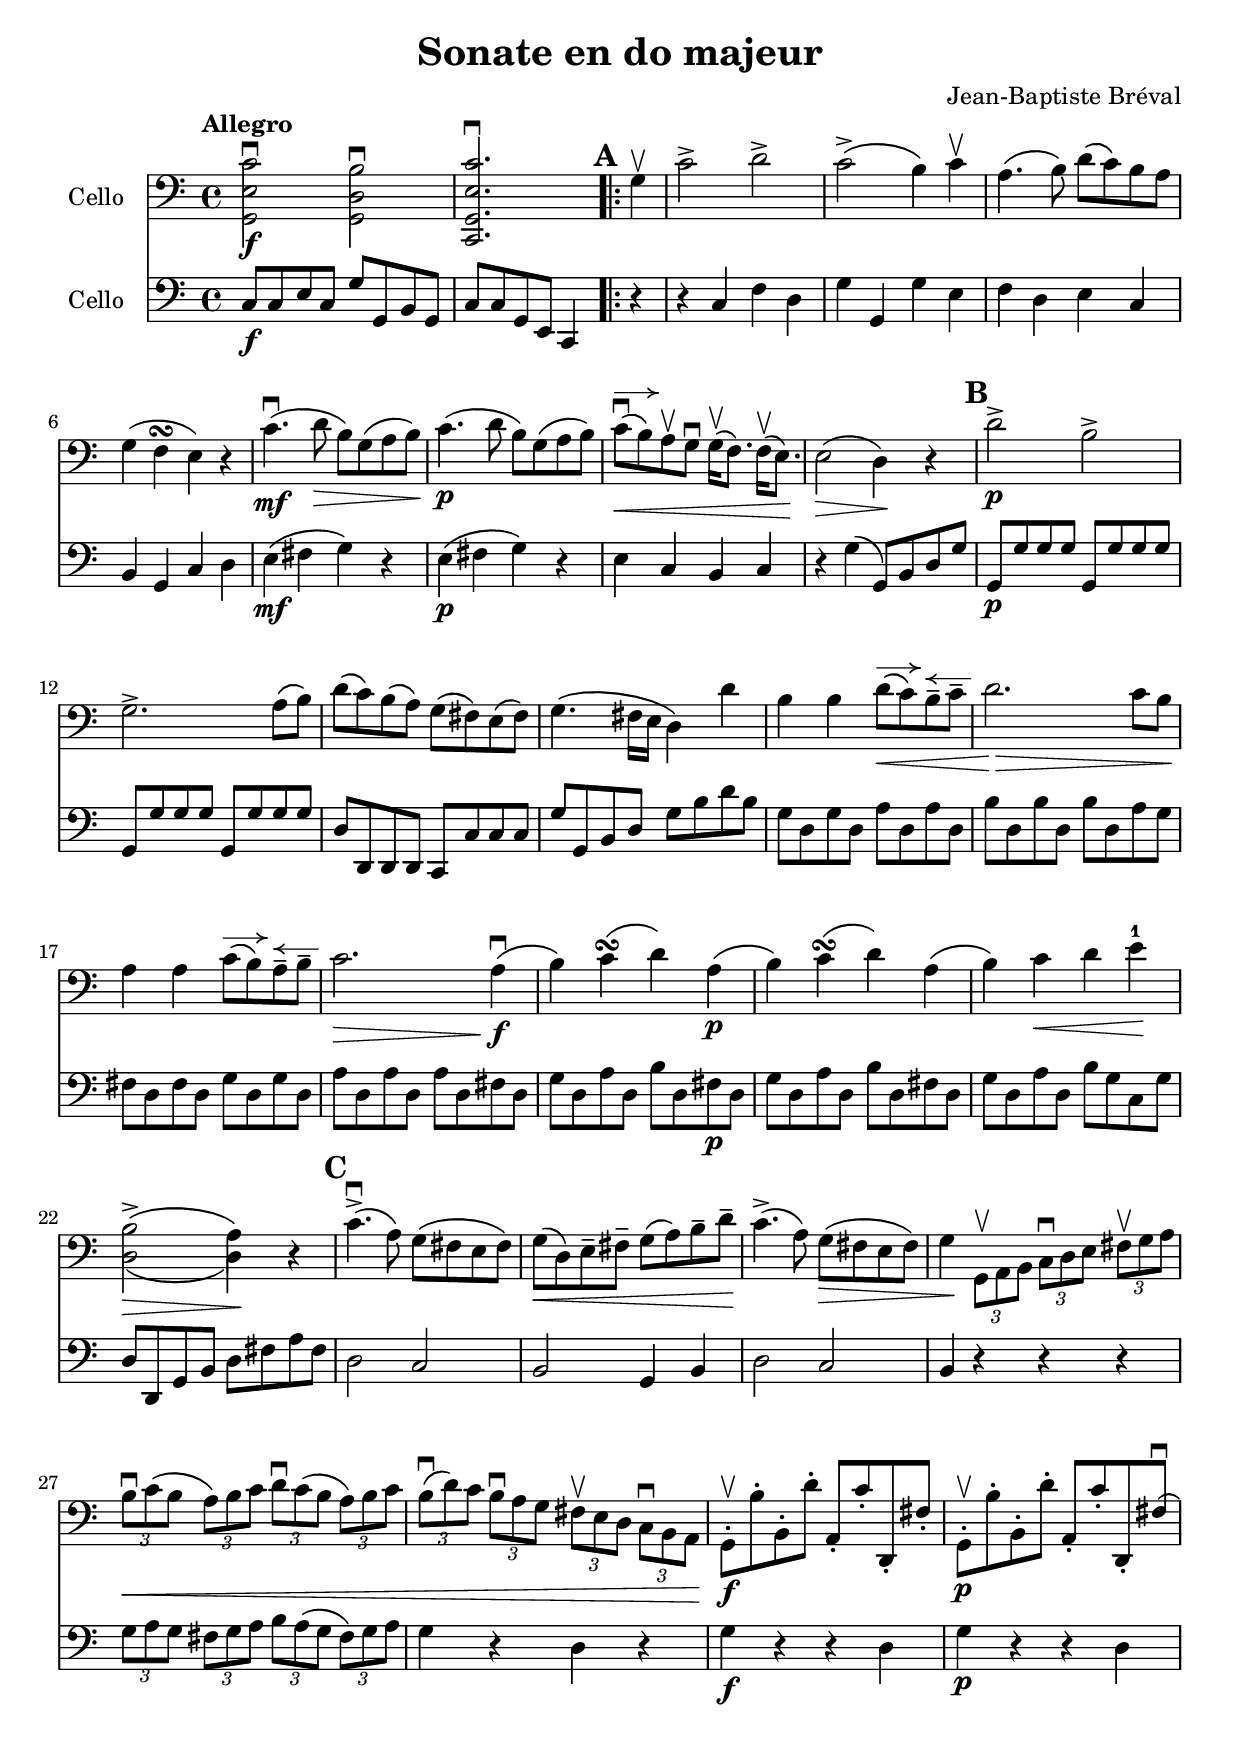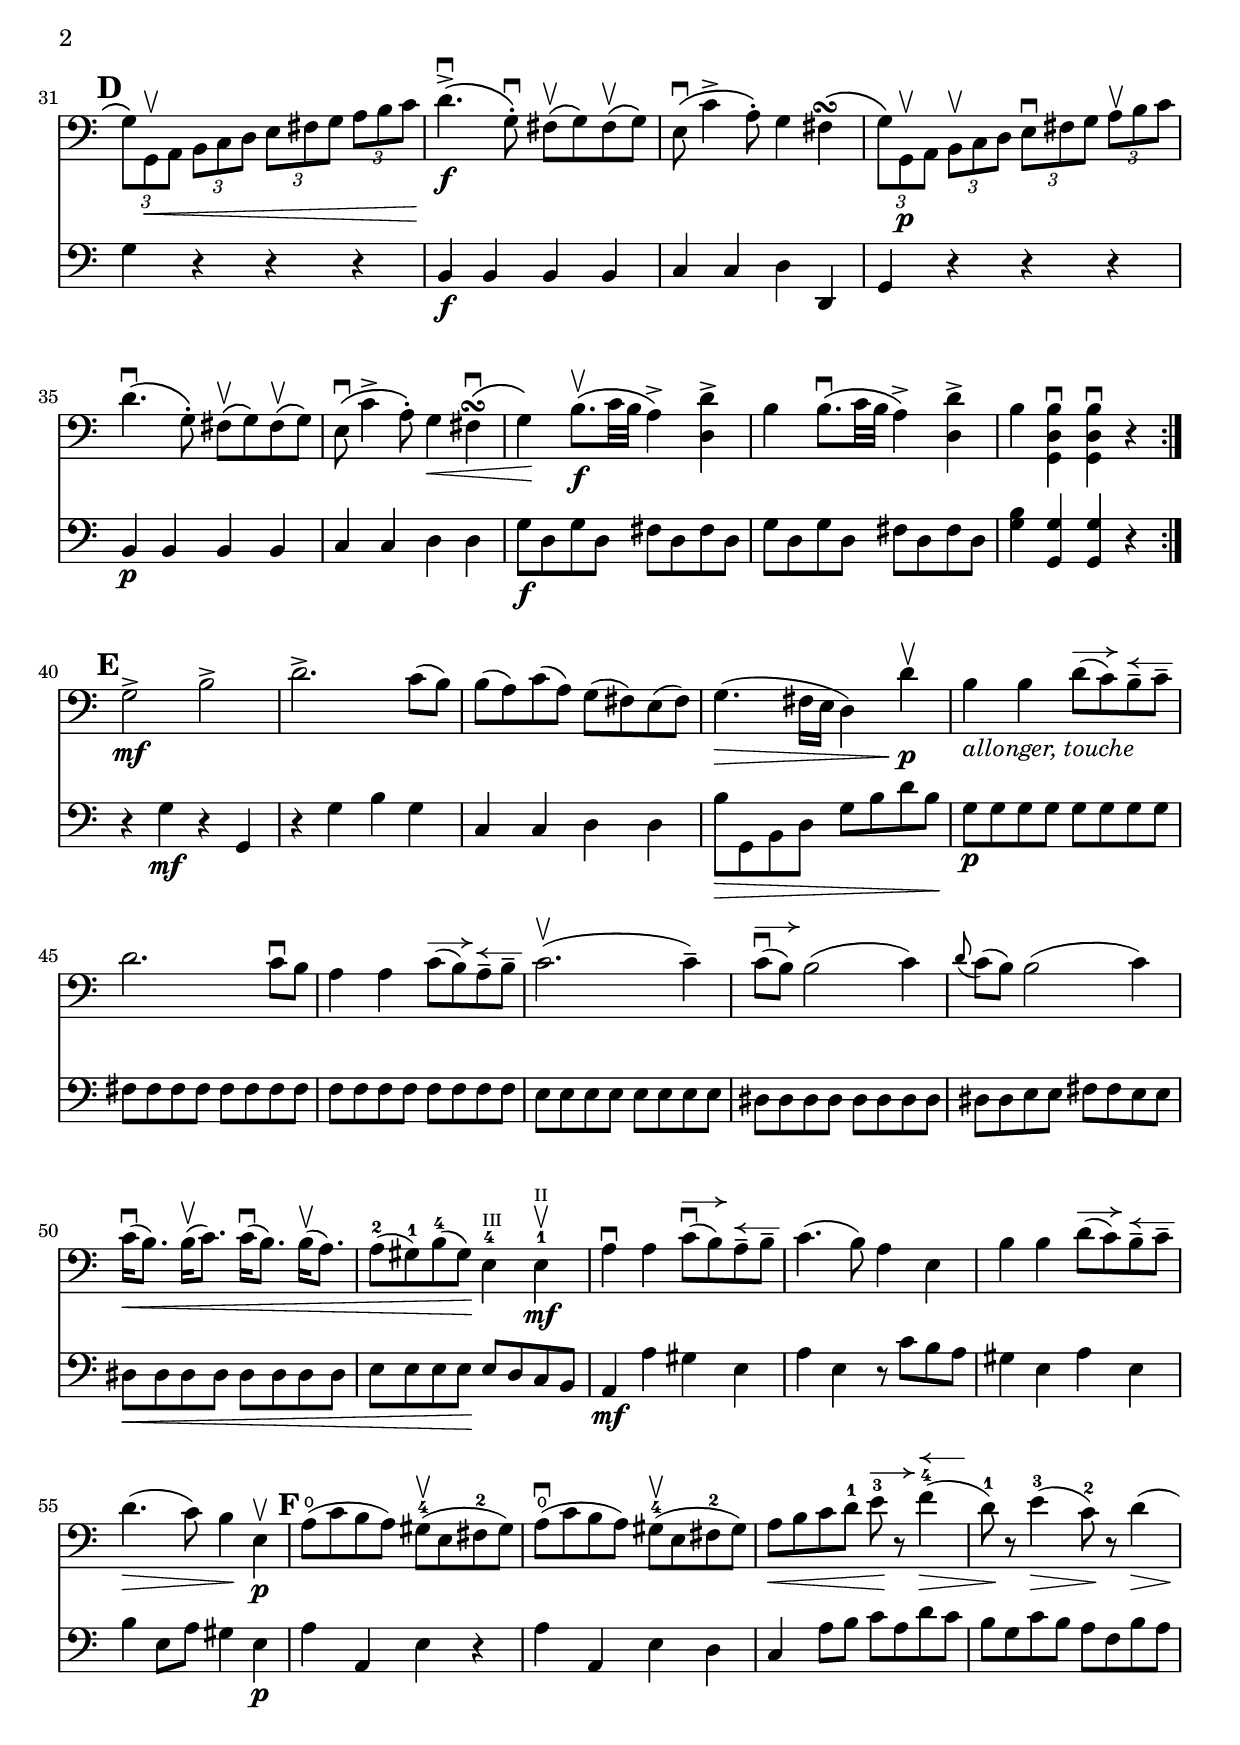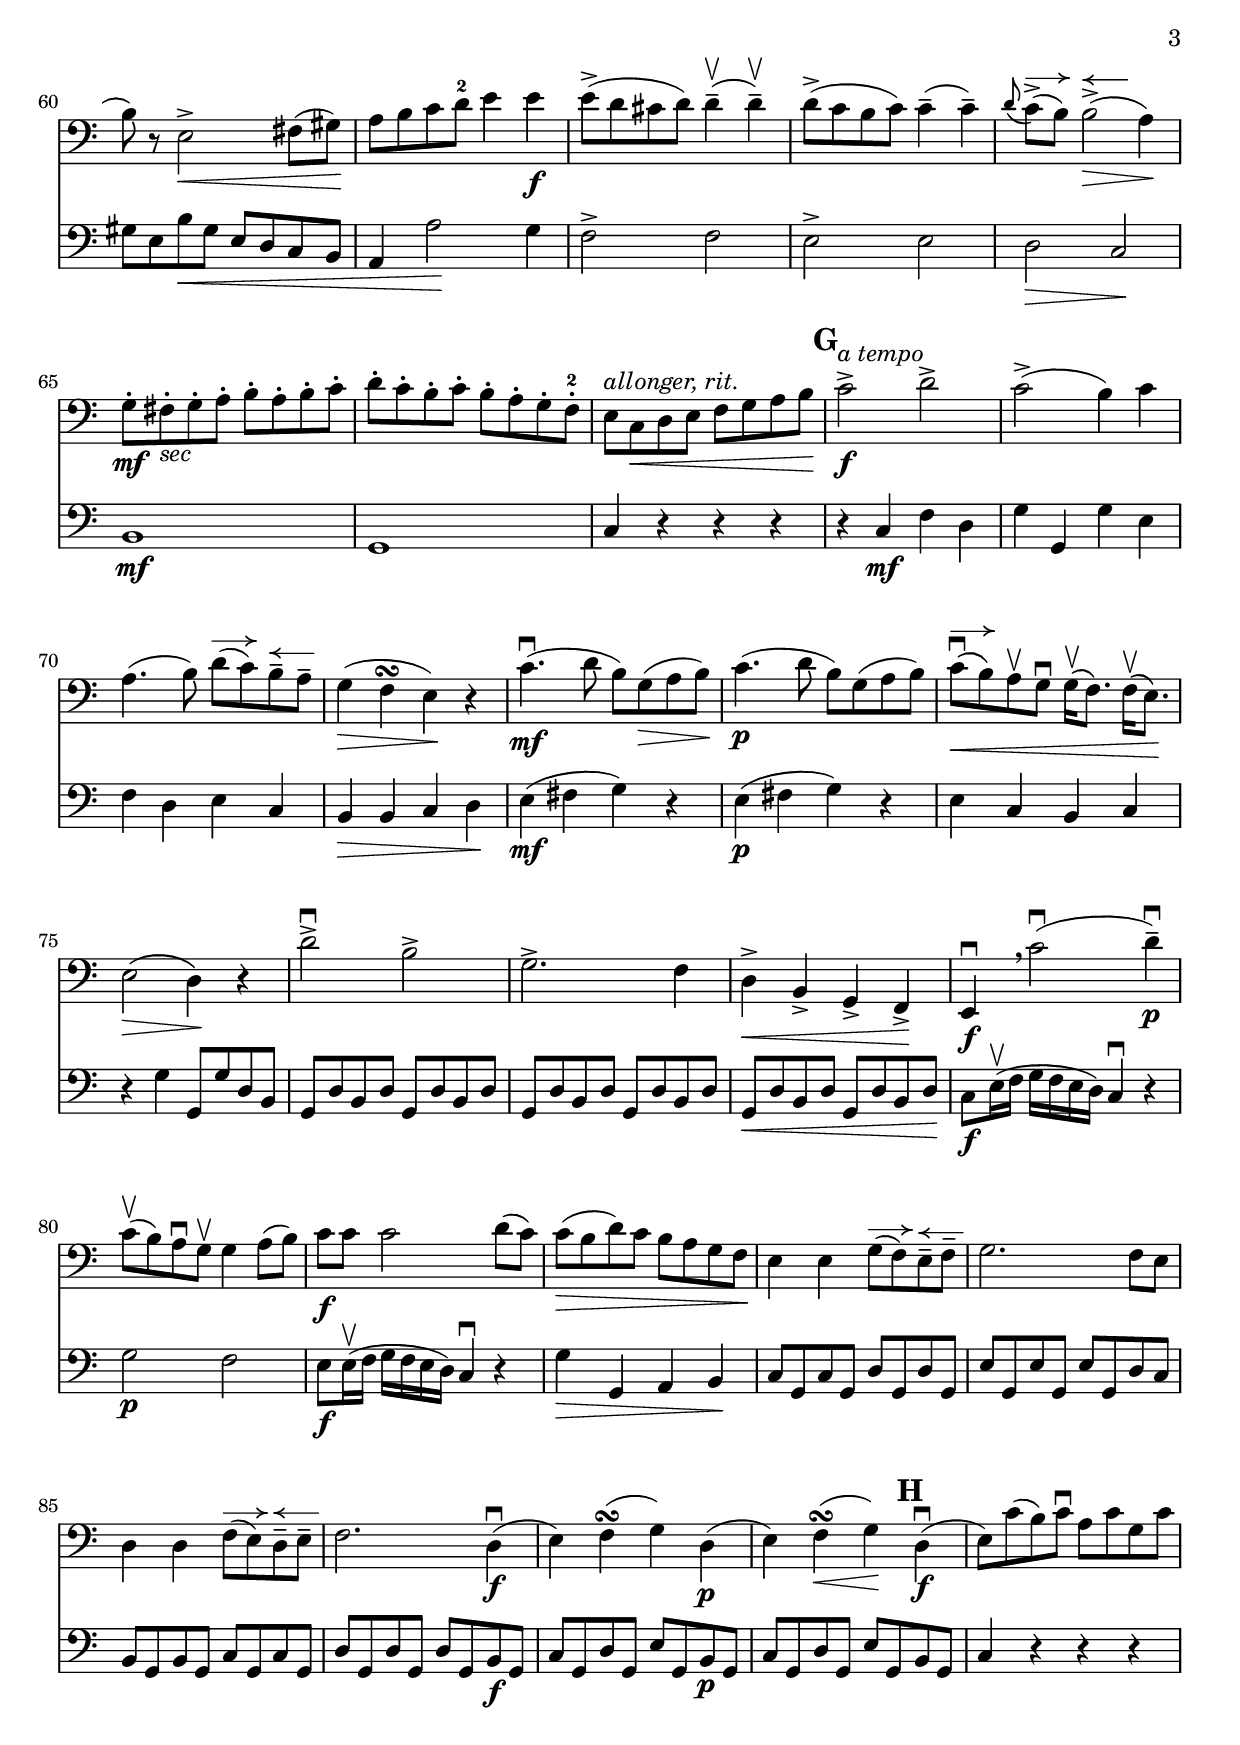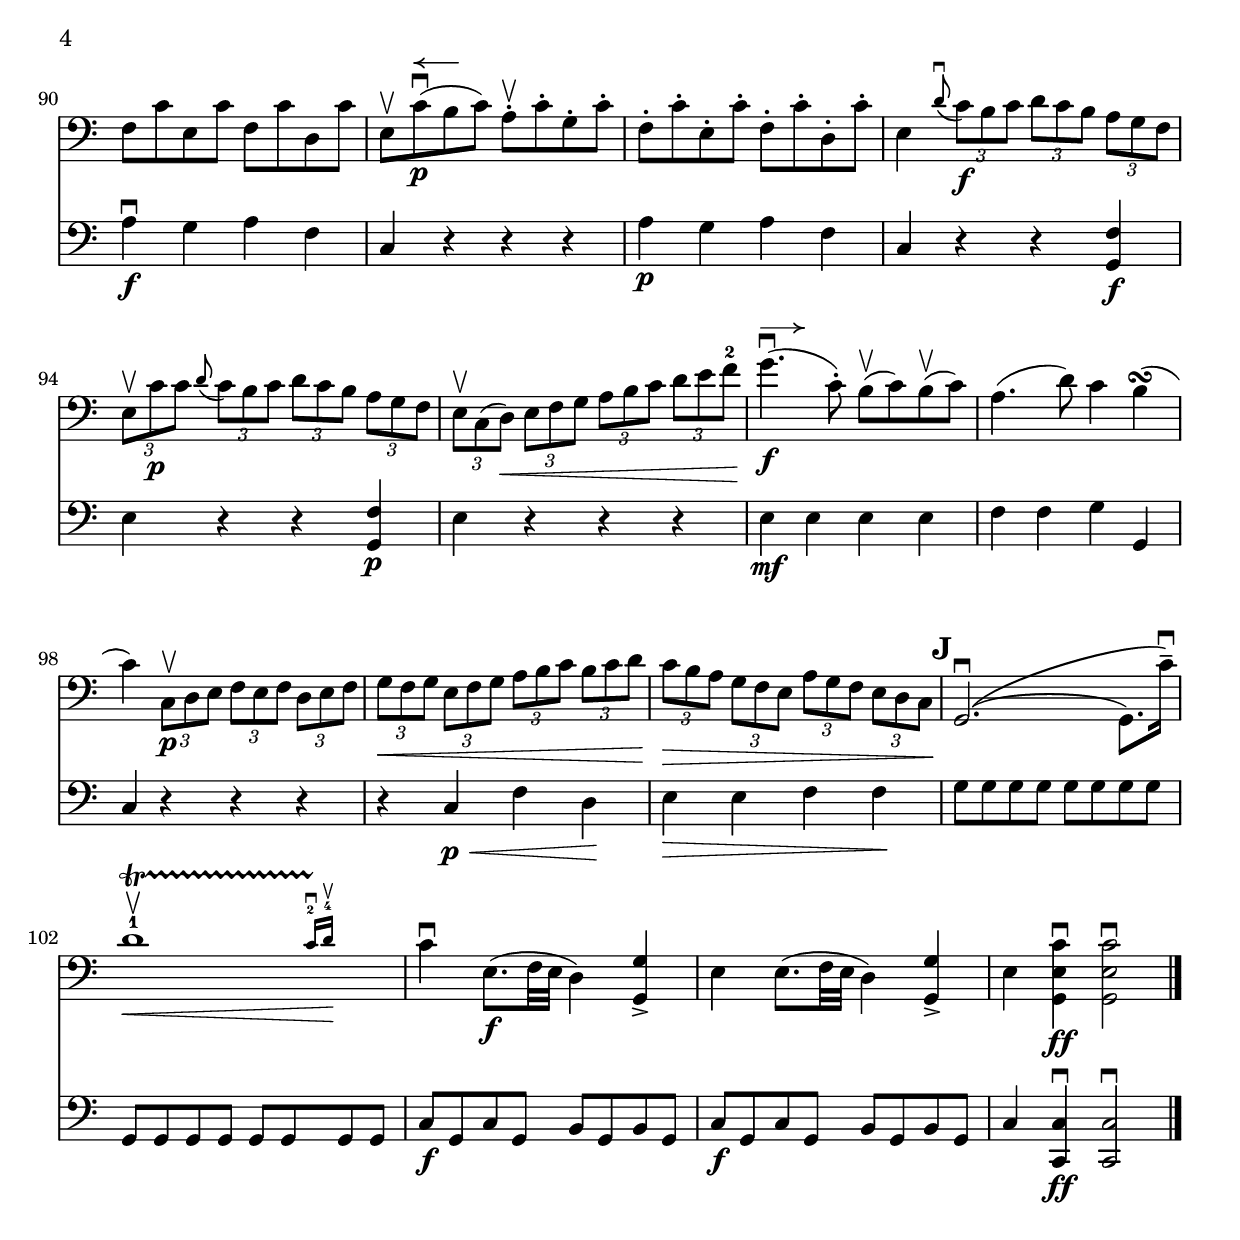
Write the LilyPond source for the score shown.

#(set-global-staff-size 21)

\version "2.18.2"

\header {
  title = "Sonate en do majeur"
  composer = "Jean-Baptiste Bréval"
}

\language "italiano"

allonger = \markup {
  \center-column {
    \combine
    \draw-line #'(-4 . 0)
    \arrow-head #X #RIGHT ##f
  }
}

retenir = \markup {
  \center-column {
    \concat {
      \arrow-head #X #LEFT ##f
      \hspace #-1
      \draw-line #'(-4 . 0)
    }
  }
}

\score {
  <<
    \new Staff
    \with {instrumentName = #"Cello "}
    {
      \override Hairpin.to-barline = ##f
      \tempo Allegro
      \time 4/4
      \key do \major
      \clef bass
      << sol,2\f mi2 do'2\downbow >>
      << sol,2 re2 si2\downbow >>                         % 1'
      << do,2. sol,2. mi2. do'2.\downbow >>               % 2'
      \repeat volta 2 {
        \mark \default
        \partial 4
        sol4\upbow                                        % 1
        do'2-> re'2->                                     % 2
        do'2->\(si4\) do'4\upbow                          % 3
        la4.\(si8\) re'8\(do'8\) si8 la8                  % 4
        sol4\(fa4\turn mi4\) r4                           % 5
        do'4.\mf\downbow\(re'8\> si8\) sol8\(la8 si8\!\)  % 6
        do'4.\p\(re'8 si8\) sol8\(la8 si8\)               % 7
        do'8\downbow^\allonger\<\(si8\)
        la8\upbow sol8\downbow
        sol16\upbow\(fa8.\) fa16\upbow\(mi8.\)\!          % 8
        mi2\>\(re4\)\! r4                                 % 9
        \mark \default
        re'2->\p si2->                                    % 10
        sol2.-> la8\(si8\)                                % 11
        re'8\(do'8\) si\(la8\) sol8\(fad8\) mi8\(fad8\)   % 12
        sol4.\(fad16 mi16 re4\) re'4                      % 13
        si4 si4 re'8^\allonger\<\(do'8\)
        si8\tenuto^\retenir do'8\tenuto                   % 14
        re'2.\!\> do'8 si8\!                              % 15
        la4 la4 do'8^\allonger\(si8\)
        la8\tenuto^\retenir si8\tenuto                    % 16
        do'2.\> la4\!\downbow\f\(                         % 17
        si4\) do'4\turn\(re'4\) la4\p\(                   % 18
        si4\) do'4\turn\(re'4\) la4\(                     % 19
        si4\) do'4\< re'4 mi'4-1\!                        % 20
        << {\stemDown si2->\(la4\)}\\
           {re2\>\(re4\)\!} >>
        r4                                                % 21
        \mark \default
        do'4.->\downbow\(la8\) sol8\(fad8 mi8 fad8\)      % 22
        sol8\<\(re8\) mi8\tenuto fad8\tenuto
        sol8\(la8\) si8\tenuto re'8\tenuto\!              % 23
        do'4.->\(la8\) sol8\>\(fad8 mi8 fad8\)            % 24
        sol4\!
        \tupletDown
        \stemDown
        \tuplet 3/2 {sol,8\upbow la,8 si,8}
        \tuplet 3/2 {do8\downbow re8 mi8}
        \tuplet 3/2 {fad8\upbow sol8 la8}                 % 25
        \tuplet 3/2 {si8\downbow\< do'8\(si8}
        \tuplet 3/2 {la8\) si8 do'8}
        \tuplet 3/2 {re'8\downbow do'8\(si8}
        \tuplet 3/2 {la8\) si8 do'8}                      % 26
        \tuplet 3/2 {si8\downbow\(re'8\) do'8}
        \tuplet 3/2 {si8\downbow la8 sol8}
        \tuplet 3/2 {fad8\upbow mi8 re8}
        \tuplet 3/2 {do8\downbow si,8 la,8\!}             % 27
        \stemNeutral
        sol,8\staccato\f\upbow si8\staccato
        si,8\staccato re'8\staccato
        la,8\staccato do'8\staccato
        re,8\staccato fad8\staccato                       % 28
        sol,8\staccato\p\upbow si8\staccato
        si,8\staccato re'8\staccato
        la,8\staccato do'8\staccato
        re,8\staccato fad8\downbow\(                      % 29
        \mark \default
        \stemDown
        \tuplet 3/2 {sol8\) sol,8\upbow\< la,8}
        \tuplet 3/2 {si,8 do8 re8}
        \tuplet 3/2 {mi8 fad8 sol8}
        \tuplet 3/2 {la8 si8 do'8\!}                      % 30
        \stemNeutral
        re'4.->\downbow\f\(sol8\staccato\downbow\)
        fad8\upbow\(sol8\) fad8\upbow\(sol8\)             % 31
        mi8\downbow\(do'4-> la8\staccato\)
        sol4 fad4\turn\(                                  % 32
        \stemDown
        \tuplet 3/2 {sol8\) sol,8\p\upbow  la,8}
        \tuplet 3/2 {si,8\upbow do8 re8}
        \tuplet 3/2 {mi8\downbow fad8 sol8}
        \tuplet 3/2 {la8\upbow si8 do'8}                  % 33
        \stemNeutral
        re'4.\downbow\(sol8\staccato\)
        fad8\upbow\(sol8\) fad8\upbow\(sol8\)             % 34
        mi8\downbow\(do'4-> la8\staccato\)
        sol4\< fad4\downbow\turn\(                        % 35
        sol4\!\) si8.\f\upbow\(do'32 si32 la4->\)
        <<re4 re'4-> >>                                   % 36
        si4 si8.\downbow\(do'32 si32 la4->\)
        <<re4 re'4-> >>                                   % 37
        si4
        <<sol,4 re4 si4\downbow>>
        <<sol,4 re4 si4\downbow>> r4                      % 38
      }
      \mark \default
      sol2->\mf si2->                                     % 39
      re'2.-> do'8(si8)                                   % 40
      si8(la8) do'8(la8) sol8(fad8) mi8(fad8)             % 41
      sol4.\>(fad16 mi16 re4) re'4\p\upbow\!              % 42
      si4_\markup{\italic "allonger, touche"}
      si4 re'8^\allonger(do'8)
      si8\tenuto^\retenir do'8\tenuto                     % 43
      re'2. do'8\downbow si8                              % 44
      la4 la4 do'8^\allonger(si8)
      la8\tenuto^\retenir si8\tenuto                      % 45
      do'2.\upbow(do'4\tenuto)                            % 46
      do'8^\allonger\downbow(si8) si2(do'4)               % 47
      \appoggiatura re'8 do'8(si8) si2(do'4)              % 48
      do'16\<\downbow(si8.) si16\upbow(do'8.)
      do'16\downbow(si8.) si16\upbow(la8.)                % 49
      la8-2(sold8-1) si8-4(sold8)\!
      mi4-4^\markup{\teeny III}
      mi4-1^\markup{\teeny II}\upbow\mf                   % 50
      la4\downbow la4
      do'8\downbow^\allonger(si8)
      la8\tenuto^\retenir si8\tenuto                      % 51
      do'4.(si8) la4 mi4                                  % 52
      si4 si4 re'8^\allonger(do'8)
      si8\tenuto^\retenir do'8\tenuto                     % 53
      re'4.\>(do'8) si4\! mi4\upbow\p                     % 54
      \mark \default
      la8\open(do'8 si8 la8)
      sold8-4\upbow(mi8 fad8-2 sold8)                     % 55
      la8\downbow\open(do'8 si8 la8)
      sold8-4\upbow (mi8 fad8-2 sold8)                    % 56
      la8\< si8 do'8 re'8-1 mi'8-3^\allonger\!
      r8 fa'4-4^\retenir\>(                               % 57
      re'8-1)\! r8 mi'4-3\>(do'8-2)\! r8 re'4\>(          % 58
      si8)\! r8 mi2->\< fad8(sold8)\!                     % 59
      la8 si8 do'8 re'8-2 mi'4\! mi'4\f                   % 60
      mi'8->(re'8 dod'8 re'8)
      re'4\upbow\tenuto(re'4\upbow\tenuto)                % 61
      re'8->(do'8 si8 do'8) do'4\tenuto(do'4\tenuto)      % 62
      \appoggiatura re'8 do'8^\allonger->(si8)
      si2->^\retenir\>(la4)\!                             % 63
      sol8\mf\staccato fad8\staccato_\markup{\italic sec}
      sol8\staccato la8\staccato
      si8\staccato la8\staccato
      si8\staccato do'8\staccato                          % 64
      re'8\staccato do'8\staccato
      si8\staccato do'8\staccato
      si8\staccato la8\staccato
      sol8\staccato fa8-2\staccato                        % 65
      mi8^\markup{\italic "allonger, rit."}
      do8\<re8 mi8 fa8 sol8 la8 si8\!                     % 66
      \mark\default
      do'2\f->^\markup{\italic "a tempo"} re'2->          % 67
      do'2->(si4) do'4                                    % 68
      la4.(si8) re'8^\allonger(do'8)
      si8\tenuto^\retenir la8\tenuto                      % 69
      sol4\>(fa\turn mi4)\! r4                            % 70
      do'4.\mf\downbow(re'8 si8) sol8\>(la8 si8)\!        % 71
      do'4.\p(re'8 si8) sol8(la 8 si8)                    % 72
      do'8\downbow^\allonger\<\(si8\)
      la8\upbow sol8\downbow
      sol16\upbow\(fa8.\) fa16\upbow\(mi8.\)\!            % 73
      mi2\>\(re4\)\! r4                                   % 74
      re'2->\downbow si2->                                % 75
      sol2.-> fa4                                         % 76
      re4->\< si,4-> sol,4-> fa,4->\!                     % 77
      mi,4\f\downbow \breathe
      do'2\downbow(re'4\downbow\tenuto\p)                 % 78
      do'8\upbow(si8) la8\downbow sol8\upbow
      sol4 la8(si8)                                       % 79
      do'8\f do'8 do'2 re'8(do'8)                         % 80
      do'8\>(si8 re'8) do'8 si8 la8 sol8 fa8\!            % 81
      mi4 mi4 sol8^\allonger(fa8)
      mi8\tenuto^\retenir fa8\tenuto                      % 82
      sol2. fa8 mi8                                       % 83
      re4 re4 fa8^\allonger(mi8)
      re8\tenuto^\retenir mi8\tenuto                      % 84
      fa2. re4\f\downbow(                                 % 85
      mi4) fa4\turn(sol4) re4\p(                          % 86
      mi4) fa4\turn\<(sol4)\!
      \mark \default
      re4\downbow\f(                                      % 87
      mi8) do'8(si8) do'8\downbow la8 do'8 sol8 do'8      % 88
      fa8 do'8 mi8 do'8 fa8 do'8 re8 do'8                 % 89
      mi8\upbow do'8\p\downbow^\retenir(si8 do'8)
      la8\staccato\upbow do'8\staccato
      sol8\staccato do'8\staccato                         % 90
      fa8\staccato do'8\staccato
      mi8\staccato do'8\staccato
      fa8\staccato do'8\staccato
      re8\staccato do'8\staccato                          % 91
      mi4
      \appoggiatura re'8\downbow
      \tuplet 3/2 {do'8\f si8 do'8}
      \tuplet 3/2 {re'8 do'8 si8}
      \tuplet 3/2 {la8 sol8 fa8}                          % 92
      \tuplet 3/2 {mi8\upbow do'8\p do'8}
      \appoggiatura re'8
      \tuplet 3/2 {do'8 si8 do'8}
      \tuplet 3/2 {re'8 do'8 si8}
      \tuplet 3/2 {la8 sol8 fa8}                          % 93
      \tuplet 3/2 {mi8\upbow do8(re8)\<}
      \tuplet 3/2 {mi8 fa8 sol8}
      \tuplet 3/2 {la8 si8 do'8}
      \tuplet 3/2 {re'8 mi'8 fa'8-2\!}                    % 94
      sol'4.^\allonger\downbow\f(do'8\staccato)
      si8\upbow(do'8) si8\upbow(do'8)                     % 95
      la4.(re'8) do'4 si4\turn(                           % 96
      do'4)
      \tuplet 3/2 {do8\p\upbow re8 mi8}
      \tuplet 3/2 {fa8 mi8 fa8}
      \tuplet 3/2 {re8 mi8 fa8}                           % 97
      \tuplet 3/2 {sol8\< fa8 sol8}
      \tuplet 3/2 {mi8 fa8 sol8}
      \tuplet 3/2 {la8 si8 do'8}
      \tuplet 3/2 {si8 do'8 re'8\!}                       % 98
      \tuplet 3/2 {do'8\> si8 la8}
      \tuplet 3/2 {sol8 fa8 mi8}
      \tuplet 3/2 {la8 sol8 fa8}
      \tuplet 3/2 {mi8 re8 do8\!}                         % 99
      \mark \default
      sol,2.\downbow\((sol,8.) do'16\tenuto\downbow\)     % 100
      \afterGrace re'1-1\startTrillSpan\upbow\<
      {do'16-2\downbow re'16-4\upbow\stopTrillSpan\!}     % 101
      do'4\downbow mi8.\f(fa32 mi32 re4)
      <<sol,4-> sol4>>                                    % 102
      mi4 mi8.(fa32 mi32 re4)
      <<sol,4-> sol4>>                                    % 103
      mi4
      <<sol,4\ff mi4 do'4\downbow>>
      <<sol,2 mi2 do'2\downbow>>                          % 103
      \bar "|."
    }

    \new Staff
    \with {instrumentName = #"Cello "}
    {
      \override Hairpin.to-barline = ##f
      \time 4/4
      \key do \major
      \clef bass
      do8\f do8 mi8 do8 sol8 sol,8 si,8 sol,8             % 1'
      do8 do8 sol,8 mi,8 do,4                             % 2'
      \repeat volta 2 {
        \partial 4
        r4                                                % 1
        r4 do4 fa4 re4                                    % 2
        sol4 sol,4 sol4 mi4                               % 3
        fa4 re4 mi4 do4                                   % 4
        si,4 sol,4 do4 re4                                % 5
        mi4\mf\(fad4 sol4\) r4                            % 6
        mi4\p\(fad4 sol4\) r4                             % 7
        mi4 do4 si,4 do4                                  % 8
        r4 sol4\(sol,8\) si,8 re8 sol8                    % 9
        sol,8\p sol8 sol8 sol8 sol,8 sol8 sol8 sol8       % 10
        sol,8 sol8 sol8 sol8 sol,8 sol8 sol8 sol8         % 11
        re8 re,8 re,8 re,8 do,8 do8 do8 do8               % 12
        sol8 sol,8 si,8 re8 sol8 si8 re'8 si8             % 13
        sol8 re8 sol8 re8 la8 re8 la8 re8                 % 14
        si8 re8 si8 re8 si8 re8 la8 sol8                  % 15
        fad8 re8 fad8 re8 sol8 re8 sol8 re8               % 16
        la8 re8 la8 re8 la8 re8 fad8 re8                  % 17
        sol8 re8 la8 re8 si8 re8 fad8\p re8               % 18
        sol8 re8 la8 re8 si8 re8 fad8 re8                 % 19
        sol8 re8 la8 re8 si8 sol8 do8 sol8                % 20
        re8 re,8 sol,8 si,8 re8 fad8 la8 fad8             % 21
        re2 do2                                           % 22
        si,2 sol,4 si,4                                   % 23
        re2 do2                                           % 24
        si,4 r4 r4 r4                                     % 25
        \tuplet 3/2 {sol8 la8 sol8}
        \tuplet 3/2 {fad8 sol8 la8}
        \tuplet 3/2 {si8 la8\(sol8}
        \tuplet 3/2 {fad8\) sol8 la8}                     % 26
        sol4 r4 re4 r4                                    % 27
        sol4\f r4 r4 re4                                  % 28
        sol4\p r4 r4 re4                                  % 29
        sol4 r4 r4 r4                                     % 30
        si,4\f si,4 si,4 si,4                             % 31
        do4 do4 re4 re,4                                  % 32
        sol,4 r4 r4 r4                                    % 33
        si,4\p si,4 si,4 si,4                             % 34
        do4 do4 re4 re4                                   % 35
        sol8\f re8 sol8 re8 fad8 re8 fad8 re8             % 36
        sol8 re8 sol8 re8 fad8 re8 fad8 re8               % 37
        <<sol4 si4>> <<sol,4 sol4>> <<sol,4 sol4>> r4     % 38
      }
      r4 sol4\mf r4 sol,4                                 % 39
      r4 sol4 si4 sol4                                    % 40
      do4 do4 re4 re4                                     % 41
      si8\> sol,8 si,8 re8 sol8 si8 re'8 si8\!            % 42
      sol8\p sol8 sol8 sol8 sol8 sol8 sol8 sol8           % 43
      fad8 fad8 fad8 fad8 fad8 fad8 fad8 fad8             % 44
      fa8 fa8 fa8 fa8 fa8 fa8 fa8 fa8                     % 45
      mi8 mi8 mi8 mi8 mi8 mi8 mi8 mi8                     % 46
      red8 red8 red8 red8 red8 red8 red8 red8             % 47
      red8 red8 mi8 mi8 fad8 fad8 mi8 mi8                 % 48
      red8\< red8 red8 red8 red8 red8 red8 red8           % 49
      mi8 mi8 mi8 mi8\! mi8 re8 do8 si,8                  % 50
      la,4\mf la4 sold4 mi4                               % 51
      la4 mi4 r8 do'8 si8 la8                             % 52
      sold4 mi4 la4 mi4                                   % 53
      si4 mi8 la8 sold4 mi4\p                             % 54
      la4 la,4 mi4 r4                                     % 55
      la4 la,4 mi4 re4                                    % 56
      do4 la8 si8 do'8 la8 re'8 do'8                      % 57
      si8 sol8 do'8 si8 la8 fa8 si8 la8                   % 58
      sold8 mi8 si8\< sold8 mi8 re8 do8 si,8              % 59
      la,4 la2\! sol4                                     % 60
      fa2-> fa2                                           % 61
      mi2-> mi2                                           % 62
      re2\> do2\!                                         % 63
      si,1\mf                                             % 64
      sol,1                                               % 65
      do4 r4 r4 r4                                        % 66
      r4 do4\mf fa4 re4                                   % 67
      sol4 sol,4 sol4 mi4                                 % 68
      fa4 re4 mi4 do4                                     % 69
      si,4\> si,4 do4 re4\!                               % 70
      mi4\mf(fad4 sol4) r4                                % 71
      mi4\p(fad4 sol4) r4                                 % 72
      mi4 do4 si,4 do4                                    % 73
      r4 sol4 sol,8 sol8 re8 si,8                         % 74
      sol,8 re8 si,8 re8 sol,8 re8 si,8 re8               % 75
      sol,8 re8 si,8 re8 sol,8 re8 si,8 re8               % 76
      sol,8\<re8 si,8 re8 sol,8 re8 si,8 re8\!            % 77
      do8\f mi16\upbow(fa16 sol16 fa16 mi16 re16)
      do4\downbow r4                                      % 78
      sol2\p fa2                                          % 79
      mi8\f mi16\upbow(fa16 sol16 fa16 mi16 re16)
      do4\downbow r4                                      % 80
      sol4\> sol,4 la,4 si,4\!                            % 81
      do8 sol,8 do8 sol,8 re8 sol,8 re8 sol,8             % 82
      mi8 sol,8 mi8 sol,8 mi8 sol,8 re8 do8               % 83
      si,8 sol,8 si,8 sol,8 do8 sol,8 do8 sol,8           % 84
      re8 sol,8 re8 sol,8 re8 sol,8 si,8\f sol,8          % 85
      do8 sol,8 re8 sol,8 mi8 sol,8 si,8\p sol,8          % 86
      do8 sol,8 re8 sol,8 mi8 sol,8 si,8 sol,8            % 87
      do4 r4 r4 r4                                        % 88
      la4\f\downbow sol4 la4 fa4                          % 89
      do4 r4 r4 r4                                        % 90
      la4\p sol4 la4 fa4                                  % 91
      do4 r4 r4 <<sol,4\f fa4>>                           % 92
      mi4 r4 r4 <<sol,4\p fa4>>                           % 93
      mi4 r4 r4 r4                                        % 94
      mi4\mf mi4 mi4 mi4                                  % 95
      fa4 fa4 sol4 sol,4                                  % 96
      do4 r4 r4 r4                                        % 97
      r4 do4\p\< fa4 re4\!                                % 98
      mi4\> mi4 fa4 fa4\!                                 % 99
      sol8 sol8 sol8 sol8 sol8 sol8 sol8 sol8             % 100
      sol,8 sol,8 sol,8 sol,8 sol,8 sol,8 sol,8 sol,8     % 101
      do8\f sol,8 do8 sol,8 si,8 sol,8 si,8 sol,8         % 102
      do8\f sol,8 do8 sol,8 si,8 sol,8 si,8 sol,8         % 103
      do4
      <<do,4\ff do4\downbow>>
      <<do,2 do2\downbow>>                                % 104
      \bar "|."
    }
  >>
}
